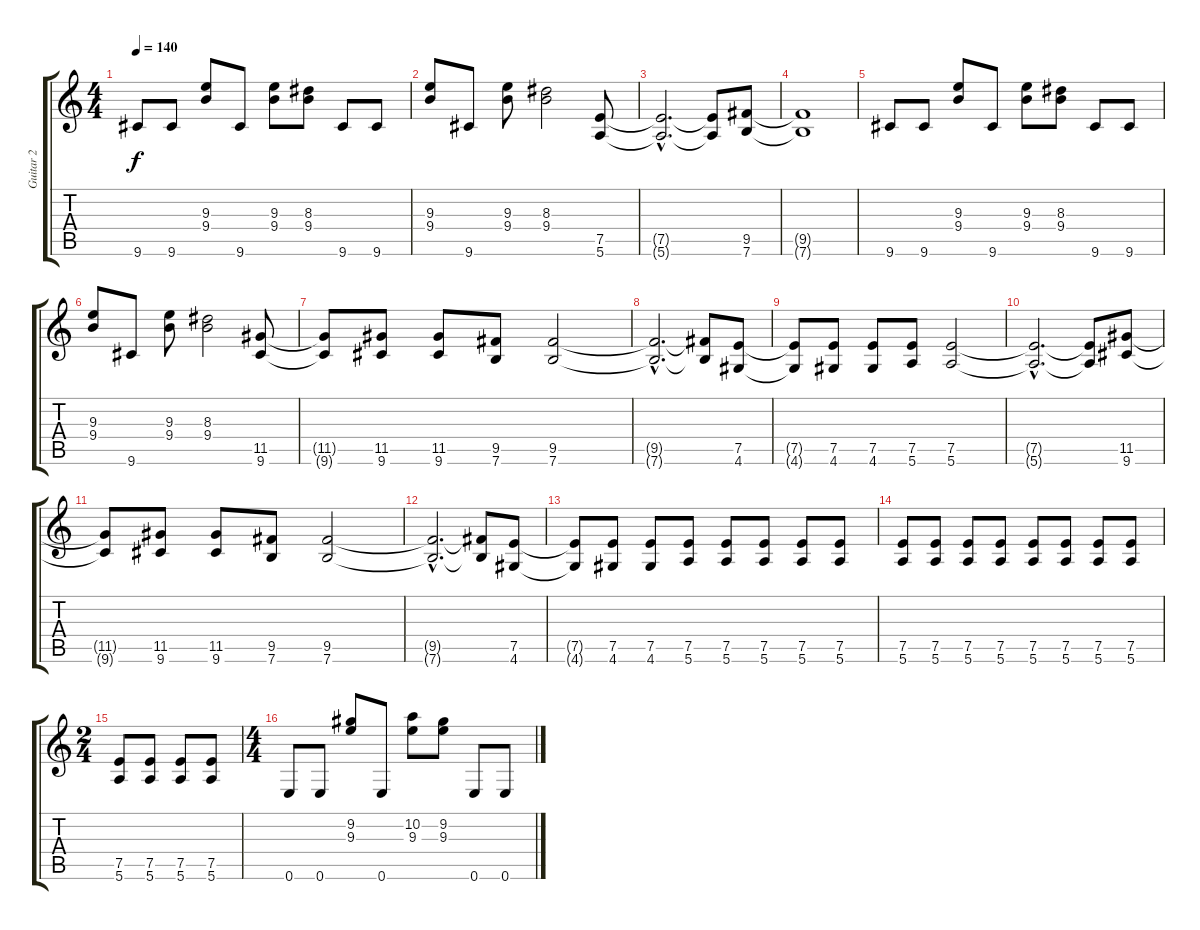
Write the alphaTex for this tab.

\track ("Guitar 2" "Guitar 2") {instrument overdrivenguitar}
\staff {score tabs}
\tuning (E4 B3 G3 D3 A2 E2) {hide}
\ts (4 4)
\tempo 140
\clef g2
\ks c
9.6.8{dy f} 9.6.8 (9.3 9.4).8 9.6.8 (9.3 9.4).8 (8.3 9.4).8 9.6.8 9.6.8 |
(9.3 9.4).8 9.6.8 (9.3 9.4).8 (8.3 9.4).2 (7.5 5.6).8 |
(7.5{hac t} 5.6{hac t}).2{d} (7.5{t} 5.6{t}).8 (9.5 7.6).8 |
(9.5{t} 7.6{t}).1 |
9.6.8 9.6.8 (9.3 9.4).8 9.6.8 (9.3 9.4).8 (8.3 9.4).8 9.6.8 9.6.8 |
(9.3 9.4).8 9.6.8 (9.3 9.4).8 (8.3 9.4).2 (11.5 9.6).8 |
(11.5{t} 9.6{t}).8 (11.5 9.6).8 (11.5 9.6).8 (9.5 7.6).8 (9.5 7.6).2 |
(9.5{hac t} 7.6{hac t}).2{d} (9.5{t} 7.6{t}).8 (7.5 4.6).8 |
(7.5{t} 4.6{t}).8 (7.5 4.6).8 (7.5 4.6).8 (7.5 5.6).8 (7.5 5.6).2 |
(7.5{hac t} 5.6{hac t}).2{d} (7.5{t} 5.6{t}).8 (11.5 9.6).8 |
(11.5{t} 9.6{t}).8 (11.5 9.6).8 (11.5 9.6).8 (9.5 7.6).8 (9.5 7.6).2 |
(9.5{hac t} 7.6{hac t}).2{d} (9.5{t} 7.6{t}).8 (7.5 4.6).8 |
(7.5{t} 4.6{t}).8 (7.5 4.6).8 (7.5 4.6).8 (7.5 5.6).8 (7.5 5.6).8 (7.5 5.6).8 (7.5 5.6).8 (7.5 5.6).8 |
(7.5 5.6).8 (7.5 5.6).8 (7.5 5.6).8 (7.5 5.6).8 (7.5 5.6).8 (7.5 5.6).8 (7.5 5.6).8 (7.5 5.6).8 |
\ts (2 4)
(7.5 5.6).8 (7.5 5.6).8 (7.5 5.6).8 (7.5 5.6).8 |
\ts (4 4)
0.6.8 0.6.8 (9.2 9.3).8 0.6.8 (10.2 9.3).8 (9.2 9.3).8 0.6.8 0.6.8
